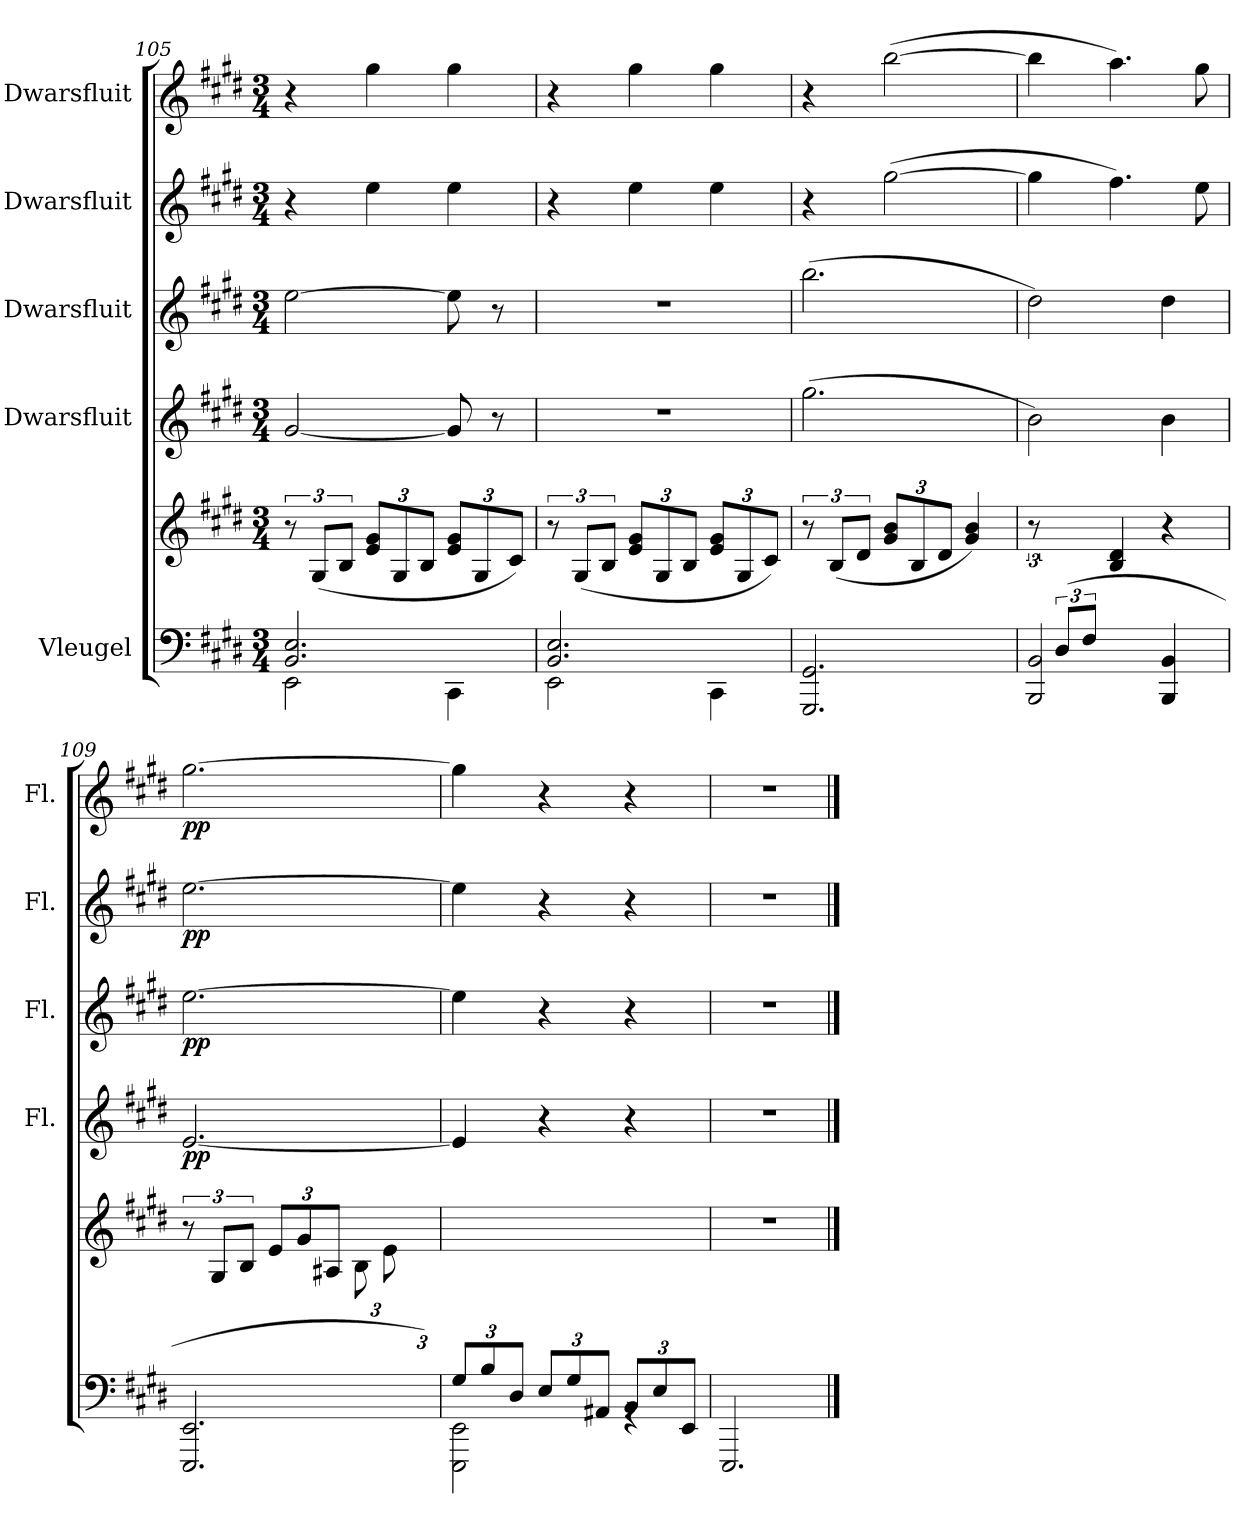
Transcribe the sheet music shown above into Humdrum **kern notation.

**kern	**kern	**kern	**dynam	**kern	**dynam	**kern	**dynam	**kern	**dynam
*part5	*part5	*part4	*part4	*part3	*part3	*part2	*part2	*part1	*part1
*staff6	*staff5	*staff4	*staff4	*staff3	*staff3	*staff2	*staff2	*staff1	*staff1
*I"Vleugel	*	*I"Dwarsfluit	*	*I"Dwarsfluit	*	*I"Dwarsfluit	*	*I"Dwarsfluit	*
*	*	*I'Fl.	*	*I'Fl.	*	*I'Fl.	*	*I'Fl.	*
!!LO:PB:g=z
*clefF4	*clefG2	*clefG2	*	*clefG2	*	*clefG2	*	*clefG2	*
*k[f#c#g#d#]	*k[f#c#g#d#]	*k[f#c#g#d#]	*	*k[f#c#g#d#]	*	*k[f#c#g#d#]	*	*k[f#c#g#d#]	*
*M3/4	*M3/4	*M3/4	*	*M3/4	*	*M3/4	*	*M3/4	*
=105	=105	=105	=105	=105	=105	=105	=105	=105	=105
*^	*	*	*	*	*	*	*	*	*
2.BB/ 2.E/	2EE\	12r	[2g#/	.	[2ee\	.	4r	.	4r	.
.	.	(>12G#/L	.	.	.	.	.	.	.	.
.	.	12B/J	.	.	.	.	.	.	.	.
*	*	*Xbrackettup	*	*	*	*	*	*	*	*
.	.	12e/ 12g#/L	.	.	.	.	4ee\	.	4gg#\	.
.	.	12G#/	.	.	.	.	.	.	.	.
.	.	12B/J	.	.	.	.	.	.	.	.
.	4CC#\	12e/ 12g#/L	8g#/]	.	8ee\]	.	4ee\	.	4gg#\	.
.	.	12G#/	.	.	.	.	.	.	.	.
.	.	.	8r	.	8r	.	.	.	.	.
.	.	12c#/J)	.	.	.	.	.	.	.	.
=106	=106	=106	=106	=106	=106	=106	=106	=106	=106	=106
*	*	*brackettup	*	*	*	*	*	*	*	*
2.BB/ 2.E/	2EE\	12r	2.r	.	2.r	.	4r	.	4r	.
.	.	(>12G#/L	.	.	.	.	.	.	.	.
.	.	12B/J	.	.	.	.	.	.	.	.
*	*	*Xbrackettup	*	*	*	*	*	*	*	*
.	.	12e/ 12g#/L	.	.	.	.	4ee\	.	4gg#\	.
.	.	12G#/	.	.	.	.	.	.	.	.
.	.	12B/J	.	.	.	.	.	.	.	.
.	4CC#\	12e/ 12g#/L	.	.	.	.	4ee\	.	4gg#\	.
.	.	12G#/	.	.	.	.	.	.	.	.
.	.	12c#/J)	.	.	.	.	.	.	.	.
*v	*v	*	*	*	*	*	*	*	*	*
=107	=107	=107	=107	=107	=107	=107	=107	=107	=107
*	*brackettup	*	*	*	*	*	*	*	*
2.GGG#/ 2.GG#/	12r	(2.gg#\	.	(2.bb\	.	4r	.	4r	.
.	(>12B/L	.	.	.	.	.	.	.	.
.	12d#/J	.	.	.	.	.	.	.	.
*	*Xbrackettup	*	*	*	*	*	*	*	*
.	12g#/ 12b/L	.	.	.	.	([2gg#\	.	([2bb\	.
.	12B/	.	.	.	.	.	.	.	.
.	12d#/J	.	.	.	.	.	.	.	.
.	4g#/ 4b/)	.	.	.	.	.	.	.	.
=108	=108	=108	=108	=108	=108	=108	=108	=108	=108
*^	*	*	*	*	*	*	*	*	*
*	*	*brackettup	*	*	*	*	*	*	*	*
12ryy	2BBB/ 2BB/	12r	2b\)	.	2dd#\)	.	4gg#\]	.	4bb\]	.
(>12D#/L	.	6ryy	.	.	.	.	.	.	.	.
12F#/J	.	.	.	.	.	.	.	.	.	.
2ryy	.	4B/ 4d#/)	.	.	.	.	4.ff#\)	.	4.aa\)	.
.	4BBB/ 4BB/	4r	4b\	.	4dd#\	.	.	.	.	.
.	.	.	.	.	.	.	8ee\	.	8gg#\	.
!!LO:LB:g=z
=109	=109	=109	=109	=109	=109	=109	=109	=109	=109	=109
*	*	*	*	*	*	*	*	*	*MM60	*
!	!	!	!	!LO:DY:b	!	!LO:DY:b	!	!LO:DY:b	!	!LO:DY:b
3%2ryy	2.EEE/ 2.EE/	12r	[2.e/	pp	[2.ee\	pp	[2.ee\	pp	[2.gg#\	pp
.	.	(12G#/L	.	.	.	.	.	.	.	.
.	.	12B/J	.	.	.	.	.	.	.	.
*	*	*Xbrackettup	*	*	*	*	*	*	*	*
.	.	12e/L	.	.	.	.	.	.	.	.
.	.	12g#/	.	.	.	.	.	.	.	.
.	.	12A#X/J	.	.	.	.	.	.	.	.
.	.	12B\L	.	.	.	.	.	.	.	.
.	.	12e\	.	.	.	.	.	.	.	.
12F#/J)	.	12ryy	.	.	.	.	.	.	.	.
=110	=110	=110	=110	=110	=110	=110	=110	=110	=110	=110
*Xbrackettup	*	*	*	*	*	*	*	*	*	*
12G#/L	2EEE\ 2EE\	2.ryy	4e/]	.	4ee\]	.	4ee\]	.	4gg#\]	.
12B/	.	.	.	.	.	.	.	.	.	.
12D#/J	.	.	.	.	.	.	.	.	.	.
12E/L	.	.	4r	.	4r	.	4r	.	4r	.
12G#/	.	.	.	.	.	.	.	.	.	.
12AA#X/J	.	.	.	.	.	.	.	.	.	.
12BB/L	4rGG	.	4r	.	4r	.	4r	.	4r	.
12E/	.	.	.	.	.	.	.	.	.	.
12EE/J	.	.	.	.	.	.	.	.	.	.
*v	*v	*	*	*	*	*	*	*	*	*
=111	=111	=111	=111	=111	=111	=111	=111	=111	=111
2.EEE/	2.r	2.r	.	2.r	.	2.r	.	2.r	.
==	==	==	==	==	==	==	==	==	==
*-	*-	*-	*-	*-	*-	*-	*-	*-	*-
